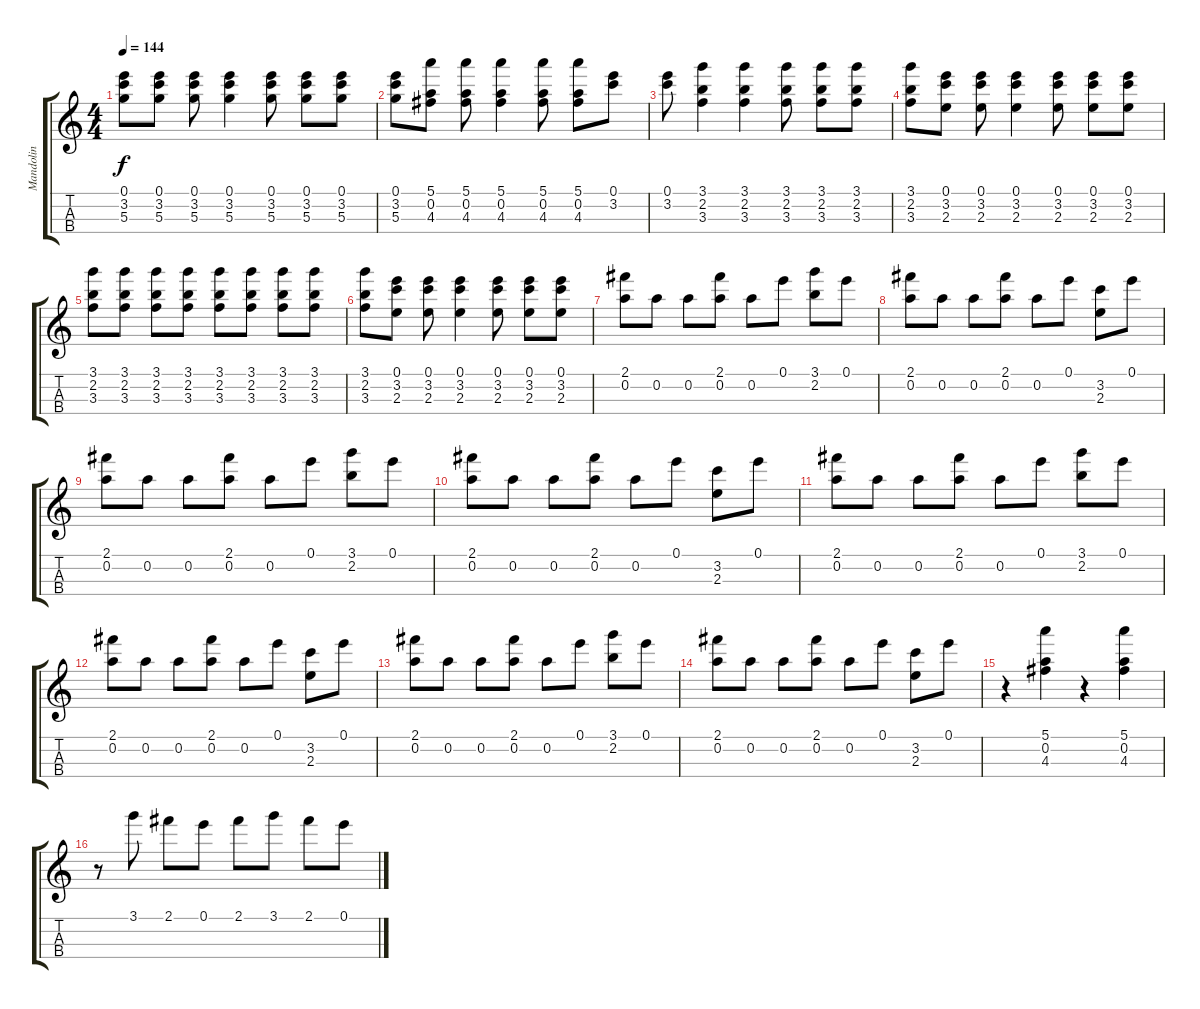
\track ("Mandolin" "Mandolin") {instrument banjo}
\staff {score tabs}
\tuning (E5 A4 D4 G3) {hide}
\displaytranspose 12
\ts (4 4)
\tempo 144
\clef g2
\ks c
(0.1 3.2 5.3).8{dy f} (0.1 3.2 5.3).8 (0.1 3.2 5.3).8 (0.1 3.2 5.3).4 (0.1 3.2 5.3).8 (0.1 3.2 5.3).8 (0.1 3.2 5.3).8 |
(0.1 3.2 5.3).8 (5.1 0.2 4.3).8 (5.1 0.2 4.3).8 (5.1 0.2 4.3).4 (5.1 0.2 4.3).8 (5.1 0.2 4.3).8 (0.1 3.2).8 |
(0.1 3.2).8 (3.1 2.2 3.3).4 (3.1 2.2 3.3).4 (3.1 2.2 3.3).8 (3.1 2.2 3.3).8 (3.1 2.2 3.3).8 |
(3.1 2.2 3.3).8 (0.1 3.2 2.3).8 (0.1 3.2 2.3).8 (0.1 3.2 2.3).4 (0.1 3.2 2.3).8 (0.1 3.2 2.3).8 (0.1 3.2 2.3).8 |
(3.1 2.2 3.3).8 (3.1 2.2 3.3).8 (3.1 2.2 3.3).8 (3.1 2.2 3.3).8 (3.1 2.2 3.3).8 (3.1 2.2 3.3).8 (3.1 2.2 3.3).8 (3.1 2.2 3.3).8 |
(3.1 2.2 3.3).8 (0.1 3.2 2.3).8 (0.1 3.2 2.3).8 (0.1 3.2 2.3).4 (0.1 3.2 2.3).8 (0.1 3.2 2.3).8 (0.1 3.2 2.3).8 |
(2.1 0.2).8 0.2.8 0.2.8 (2.1 0.2).8 0.2.8 0.1.8 (3.1 2.2).8 0.1.8 |
(2.1 0.2).8 0.2.8 0.2.8 (2.1 0.2).8 0.2.8 0.1.8 (3.2 2.3).8 0.1.8 |
(2.1 0.2).8 0.2.8 0.2.8 (2.1 0.2).8 0.2.8 0.1.8 (3.1 2.2).8 0.1.8 |
(2.1 0.2).8 0.2.8 0.2.8 (2.1 0.2).8 0.2.8 0.1.8 (3.2 2.3).8 0.1.8 |
(2.1 0.2).8 0.2.8 0.2.8 (2.1 0.2).8 0.2.8 0.1.8 (3.1 2.2).8 0.1.8 |
(2.1 0.2).8 0.2.8 0.2.8 (2.1 0.2).8 0.2.8 0.1.8 (3.2 2.3).8 0.1.8 |
(2.1 0.2).8 0.2.8 0.2.8 (2.1 0.2).8 0.2.8 0.1.8 (3.1 2.2).8 0.1.8 |
(2.1 0.2).8 0.2.8 0.2.8 (2.1 0.2).8 0.2.8 0.1.8 (3.2 2.3).8 0.1.8 |
r.4 (5.1 0.2 4.3).4 r.4 (5.1 0.2 4.3).4 |
r.8 3.1.8 2.1.8 0.1.8 2.1.8 3.1.8 2.1.8 0.1.8
